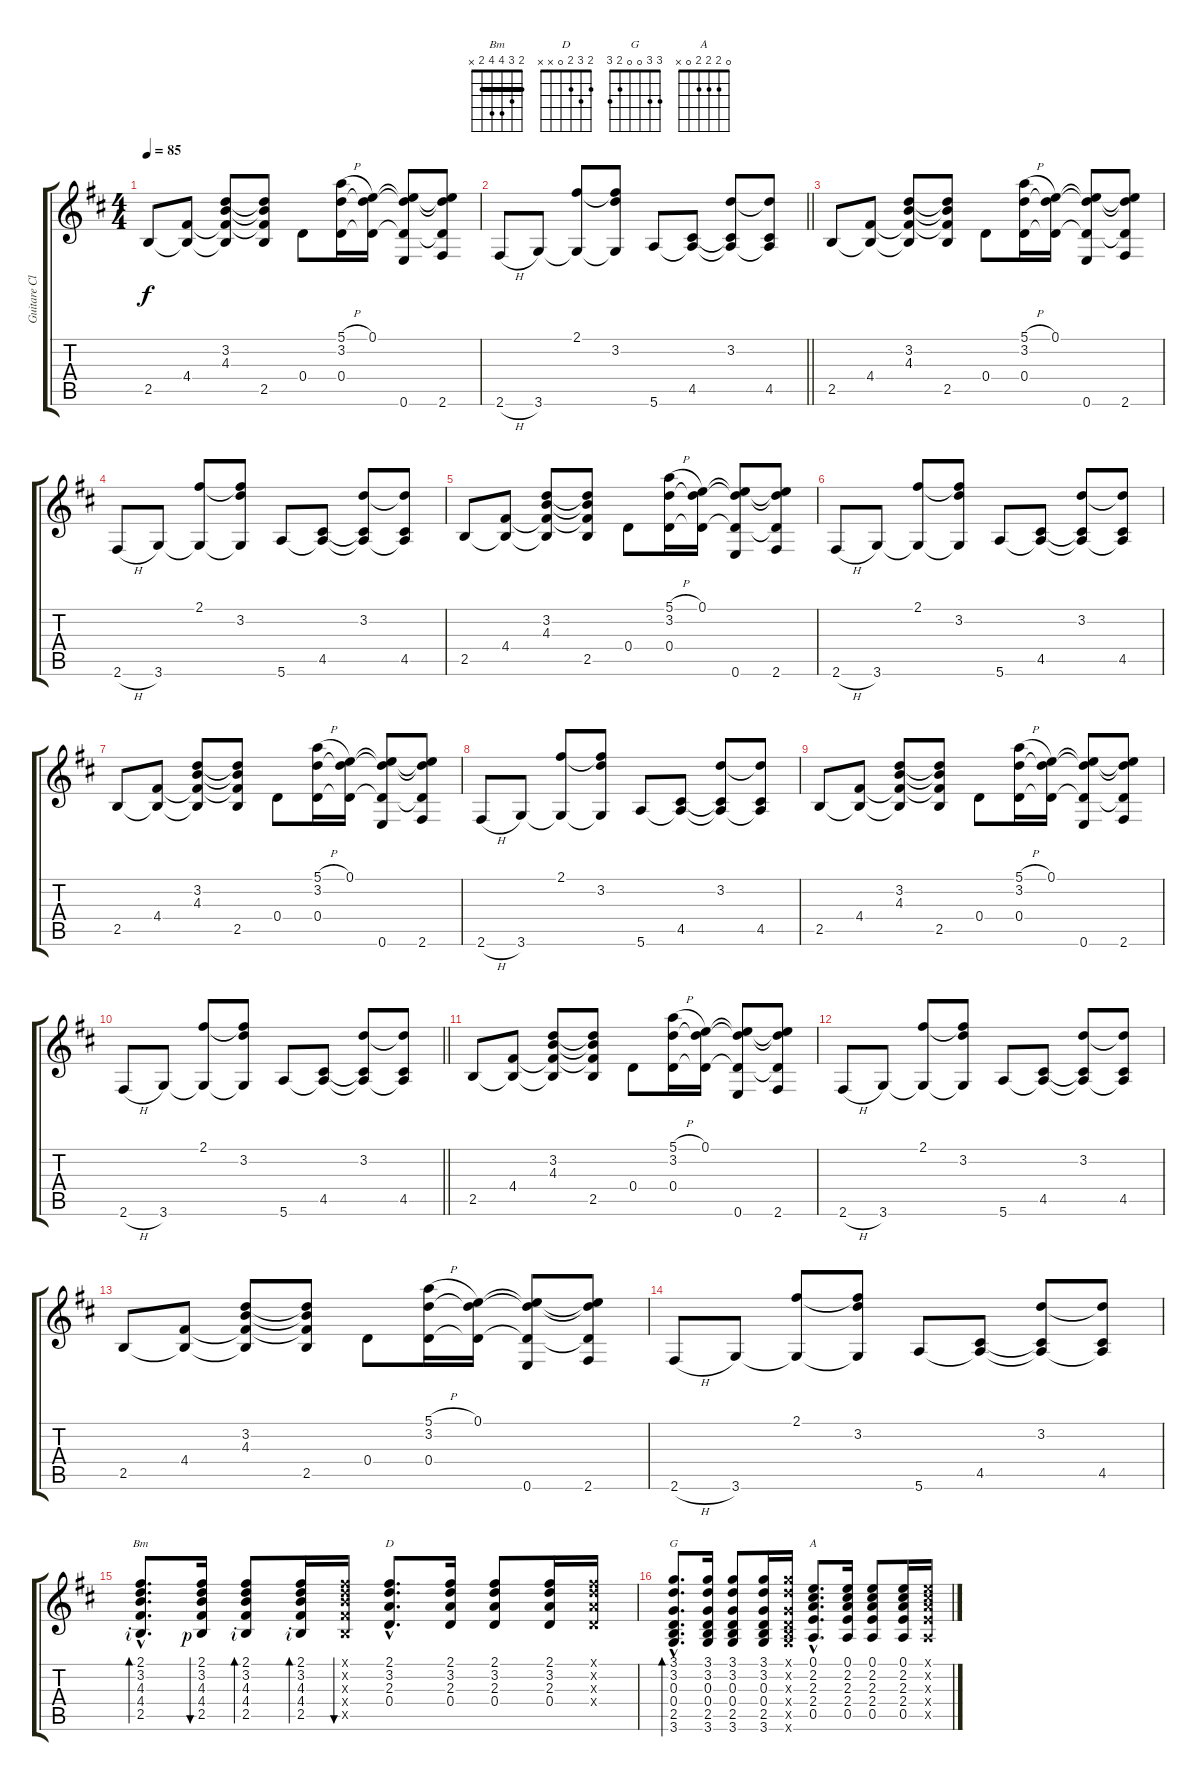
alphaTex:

\track ("Guitare Classique" "Guitare Cl") {instrument acousticguitarnylon}
\staff {score tabs}
\tuning (E4 B3 G3 D3 A2 E2) {hide}
\chord ("Bm" 2 3 4 4 2 x) {barre 2}
\chord ("D" 2 3 2 0 x x)
\chord ("G" 3 3 0 0 2 3)
\chord ("A" 0 2 2 2 0 x)
\ts (4 4)
\tempo 85
\clef g2
\ks bminor
2.5.8{dy f} (4.4 2.5{t}).8 (3.2 4.3 4.4{t} 2.5{t}).8 (3.2{t} 4.3{t} 4.4{t} 2.5).8 0.4.8 (5.1{h} 3.2 0.4).16 (0.1 3.2{t} 0.4{t}).16 (0.1{t} 3.2{t} 0.4{t} 0.6).8 (0.1{t} 3.2{t} 0.4{t} 2.6).8 |
\barLineRight lightlight
2.6{h}.8 3.6.8 (2.1 3.6{t}).8 (2.1{t} 3.2 3.6{t}).8 5.6.8 (4.5 5.6{t}).8 (3.2 4.5{t} 5.6{t}).8 (3.2{t} 4.5 5.6{t}).8 |
2.5.8 (4.4 2.5{t}).8 (3.2 4.3 4.4{t} 2.5{t}).8 (3.2{t} 4.3{t} 4.4{t} 2.5).8 0.4.8 (5.1{h} 3.2 0.4).16 (0.1 3.2{t} 0.4{t}).16 (0.1{t} 3.2{t} 0.4{t} 0.6).8 (0.1{t} 3.2{t} 0.4{t} 2.6).8 |
2.6{h}.8 3.6.8 (2.1 3.6{t}).8 (2.1{t} 3.2 3.6{t}).8 5.6.8 (4.5 5.6{t}).8 (3.2 4.5{t} 5.6{t}).8 (3.2{t} 4.5 5.6{t}).8 |
2.5.8 (4.4 2.5{t}).8 (3.2 4.3 4.4{t} 2.5{t}).8 (3.2{t} 4.3{t} 4.4{t} 2.5).8 0.4.8 (5.1{h} 3.2 0.4).16 (0.1 3.2{t} 0.4{t}).16 (0.1{t} 3.2{t} 0.4{t} 0.6).8 (0.1{t} 3.2{t} 0.4{t} 2.6).8 |
2.6{h}.8 3.6.8 (2.1 3.6{t}).8 (2.1{t} 3.2 3.6{t}).8 5.6.8 (4.5 5.6{t}).8 (3.2 4.5{t} 5.6{t}).8 (3.2{t} 4.5 5.6{t}).8 |
2.5.8 (4.4 2.5{t}).8 (3.2 4.3 4.4{t} 2.5{t}).8 (3.2{t} 4.3{t} 4.4{t} 2.5).8 0.4.8 (5.1{h} 3.2 0.4).16 (0.1 3.2{t} 0.4{t}).16 (0.1{t} 3.2{t} 0.4{t} 0.6).8 (0.1{t} 3.2{t} 0.4{t} 2.6).8 |
2.6{h}.8 3.6.8 (2.1 3.6{t}).8 (2.1{t} 3.2 3.6{t}).8 5.6.8 (4.5 5.6{t}).8 (3.2 4.5{t} 5.6{t}).8 (3.2{t} 4.5 5.6{t}).8 |
2.5.8 (4.4 2.5{t}).8 (3.2 4.3 4.4{t} 2.5{t}).8 (3.2{t} 4.3{t} 4.4{t} 2.5).8 0.4.8 (5.1{h} 3.2 0.4).16 (0.1 3.2{t} 0.4{t}).16 (0.1{t} 3.2{t} 0.4{t} 0.6).8 (0.1{t} 3.2{t} 0.4{t} 2.6).8 |
\barLineRight lightlight
2.6{h}.8 3.6.8 (2.1 3.6{t}).8 (2.1{t} 3.2 3.6{t}).8 5.6.8 (4.5 5.6{t}).8 (3.2 4.5{t} 5.6{t}).8 (3.2{t} 4.5 5.6{t}).8 |
2.5.8{volume 13} (4.4 2.5{t}).8 (3.2 4.3 4.4{t} 2.5{t}).8 (3.2{t} 4.3{t} 4.4{t} 2.5).8 0.4.8 (5.1{h} 3.2 0.4).16 (0.1 3.2{t} 0.4{t}).16 (0.1{t} 3.2{t} 0.4{t} 0.6).8 (0.1{t} 3.2{t} 0.4{t} 2.6).8 |
2.6{h}.8 3.6.8 (2.1 3.6{t}).8 (2.1{t} 3.2 3.6{t}).8 5.6.8 (4.5 5.6{t}).8 (3.2 4.5{t} 5.6{t}).8 (3.2{t} 4.5 5.6{t}).8 |
2.5.8 (4.4 2.5{t}).8 (3.2 4.3 4.4{t} 2.5{t}).8 (3.2{t} 4.3{t} 4.4{t} 2.5).8 0.4.8 (5.1{h} 3.2 0.4).16 (0.1 3.2{t} 0.4{t}).16 (0.1{t} 3.2{t} 0.4{t} 0.6).8 (0.1{t} 3.2{t} 0.4{t} 2.6).8 |
2.6{h}.8 3.6.8 (2.1 3.6{t}).8 (2.1{t} 3.2 3.6{t}).8 5.6.8 (4.5 5.6{t}).8 (3.2 4.5{t} 5.6{t}).8 (3.2{t} 4.5 5.6{t}).8 |
(2.1{hac} 3.2{hac} 4.3{hac} 4.4{hac} 2.5{hac rf 2}).8{d bd 60 ch "Bm" volume 9} (2.1 3.2 4.3 4.4 2.5{rf 1}).16{bu 60} (2.1 3.2 4.3 4.4 2.5{rf 2}).8{bd 60} (2.1 3.2 4.3 4.4 2.5{rf 2}).16{bd 60} (2.1{x} 3.2{x} 4.3{x} 4.4{x} 2.5{x}).16{bu 60} (2.1{hac} 3.2{hac} 2.3{hac} 0.4{hac}).8{d ch "D"} (2.1 3.2 2.3 0.4).16 (2.1 3.2 2.3 0.4).8 (2.1 3.2 2.3 0.4).16 (2.1{x} 3.2{x} 2.3{x} 0.4{x}).16 |
(3.1{hac} 3.2{hac} 0.3{hac} 0.4{hac} 2.5{hac} 3.6{hac}).8{d bd 60 ch "G"} (3.1 3.2 0.3 0.4 2.5 3.6).16 (3.1 3.2 0.3 0.4 2.5 3.6).8 (3.1 3.2 0.3 0.4 2.5 3.6).16 (3.1{x} 3.2{x} 0.3{x} 0.4{x} 2.5{x} 3.6{x}).16 (0.1{hac} 2.2{hac} 2.3{hac} 2.4{hac} 0.5{hac}).8{d ch "A"} (0.1 2.2 2.3 2.4 0.5).16 (0.1 2.2 2.3 2.4 0.5).8 (0.1 2.2 2.3 2.4 0.5).16 (0.1{x} 2.2{x} 2.3{x} 2.4{x} 0.5{x}).16
